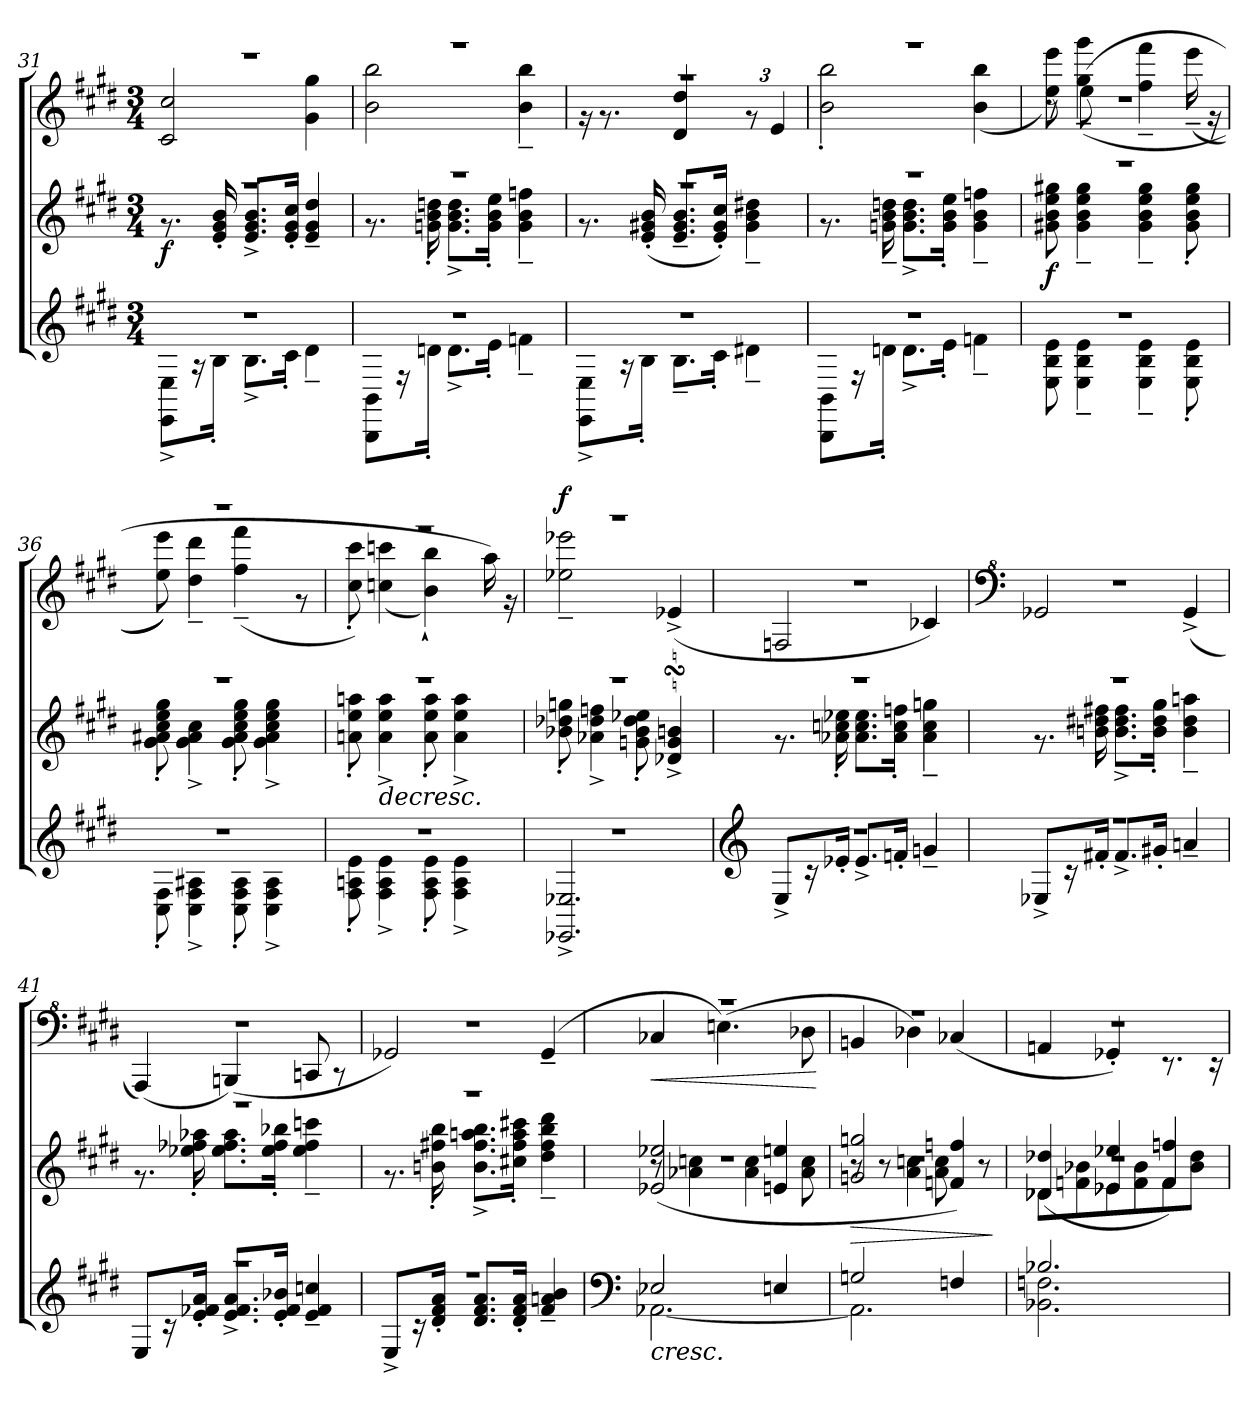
**kern	**kern	**dynam	**kern	**dynam
*part2	*part2	*part2	*part1	*part1
*staff3	*staff2	*staff2/3	*staff1	*staff1
*clefG2	*clefG2	*	*clefG2	*
*k[f#c#g#d#]	*k[f#c#g#d#]	*	*k[f#c#g#d#]	*
*M3/4	*M3/4	*	*M3/4	*
=31	=31	=31	=31	=31
*^	*^	*	*^	*
!	!	!	!	!LO:DY:b	!	!	!
2.r	8EE\^ 8E\^L	2.r	8.r	f	2.r	2c#/ 2cc#/	.
.	16r	.	.	.	.	.	.
.	16B'\Jk	.	16e/' 16g#/' 16b/'	.	.	.	.
.	8.B^\L	.	8.e/^ 8.g#/^ 8.b/^L	.	.	.	.
.	16c#'\Jk	.	16e/' 16g#/' 16cc#/'Jk	.	.	.	.
.	4d#~\	.	4e/~ 4g#/~ 4dd#/~	.	.	4g#\ 4gg#\	.
=32	=32	=32	=32	=32	=32	=32	=32
2.r	8BBB\ 8BB\L	2.r	8.r	.	2.r	2b\ 2bb\	.
.	16r	.	.	.	.	.	.
.	16dn'\Jk	.	16gn\' 16b\' 16ddn\'	.	.	.	.
.	8.d^\L	.	8.g\^ 8.b\^ 8.dd\^L	.	.	.	.
.	16e'\Jk	.	16g\' 16b\' 16ee\'Jk	.	.	.	.
.	4fn~\	.	4g\~ 4b\~ 4ffn\~	.	.	4b\~ 4bb\~	.
=33	=33	=33	=33	=33	=33	=33	=33
2.r	8EE\^ 8E\^L	2.r	8.r	.	2.r	16r	.
.	.	.	.	.	.	8.r	.
.	16r	.	.	.	.	.	.
.	16B'\Jk	.	(<16e/' 16g#X/' 16b/'	.	.	.	.
.	8.B~\L	.	8.e/~ 8.g#/~ 8.b/~L	.	.	4d#/ 4dd#/	.
.	16c#'\Jk	.	16e/' 16g#/' 16cc#/'Jk)	.	.	.	.
*	*	*	*	*	*	*Xbrackettup	*
.	4d#X~\	.	4g#\~ 4b\~ 4dd#X\~	.	.	12r	.
.	.	.	.	.	.	6e/	.
=34	=34	=34	=34	=34	=34	=34	=34
2.r	8BBB\ 8BB\L	2.r	8.r	.	2.r	2b\' 2bb\'	.
.	16r	.	.	.	.	.	.
.	16dn'\Jk	.	16gn\~ 16b\~ 16ddn\~	.	.	.	.
.	8.d^\L	.	8.g\^ 8.b\^ 8.dd\^L	.	.	.	.
.	16e'\Jk	.	16g\' 16b\' 16ee\'Jk	.	.	.	.
.	4fn~\	.	4g\~ 4b\~ 4ffn\~	.	.	(>4b\ 4bb\	.
=35	=35	=35	=35	=35	=35	=35	=35
*	*	*	*	*	*	*^	*
!	!	!	!	!LO:DY:b	!	!	!	!
2.r	8E\ 8B\ 8e\	2.r	8g#X\< 8b\< 8ee\< 8gg#X\<	f	2.r	8ee\ 8eee\)	8r	.
.	4E\~ 4B\~ 4e\~	.	4g#\~ 4b\~ 4ee\~ 4gg#\~	.	.	(>4gg#\~ 4ggg#\~	(<8ee\	.
.	.	.	.	.	.	.	2ryy	.
.	4E\~ 4B\~ 4e\~	.	4g#\~ 4b\~ 4ee\~ 4gg#\~	.	.	4ff#\~ 4fff#\~	.	.
.	8E\' 8B\' 8e\'	.	8g#\' 8b\' 8ee\' 8gg#\'	.	.	(>16eee~\	.	.
.	.	.	.	.	.	16r	.	.
*	*	*	*	*	*	*v	*v	*
=36	=36	=36	=36	=36	=36	=36	=36
2.r	8C#\' 8F#\'	2.r	8g#\' 8a#X\' 8cc#\' 8ee\' 8gg#\'	.	2.r	8ee\ 8eee\))	.
.	4C#\^ 4F#\^ 4A#X\^	.	4g#\^ 4a#\^ 4cc#\^	.	.	4dd#\~ 4ddd#\~	.
.	8C#\' 8F#\' 8A#\'	.	8g#\' 8a#\' 8cc#\' 8ee\' 8gg#\'	.	.	(<4ff#\~ 4fff#\~	.
.	4C#\^ 4F#\^ 4A#\^	.	4g#\^ 4a#\^ 4cc#\^ 4ee\^ 4gg#\^	.	.	.	.
.	.	.	.	.	.	8r	.
=37	=37	=37	=37	=37	=37	=37	=37
2.r	8F#\' 8An\' 8e\'	2.r	8an\' 8ee\' 8aan\'	.	2.r	8cc#\' 8ccc#\')	.
!	!	!	!	!LO:HP:b	!	!	!
.	4F#\^ 4A\^ 4e\^	.	4a\^ 4ee\^ 4aa\^	>	.	(>4ccn\ 4cccn\	.
.	8F#\' 8A\' 8e\'	.	8a\' 8ee\' 8aa\'	.	.	4b\` 4bb\`)	.
.	4F#\^ 4A\^ 4e\^	.	4a\^ 4ee\^ 4aa\^	.	.	.	.
.	.	.	.	.	.	16aa\)	.
.	.	.	.	.	.	16r	.
=38	=38	=38	=38	=38	=38	=38	=38
!	!	!	!	!	!	!	!LO:DY:a
2.r	2.EE-X/^ 2.E-X/^	2.r	8b-X\' 8dd-X\' 8ggn\'	.	2.r	2ee-X\~ 2eee-X\~	f
.	.	.	4a-X\^ 4dd-\^ 4ffn\^	.	.	.	.
.	.	.	8gn\' 8b-\' 8dd-\' 8ee-X\'	.	.	.	.
.	.	.	4d-X/^ 4g/^ 4bn/^	.	.	(>4e-XsSSs^/	.
=39	=39	=39	=39	=39	=39	=39	=39
*clefG2	*	*	*	*	*	*	*
2.r	8E^/L	2.r	8.r	.	2.r	2Fn/	.
.	16r	.	.	.	.	.	.
.	16e-X'/Jk	.	16a-X\' 16ccn\' 16ee-X\'	.	.	.	.
.	8.e-^/L	.	8.a-\ 8.cc\ 8.ee-\L	.	.	.	.
.	16fn'/Jk	.	16a-\' 16cc\' 16ffn\'Jk	.	.	.	.
.	4gn~/	.	4a-\~ 4cc\~ 4ggn\~	.	.	4c-X/)	.
=40	=40	=40	=40	=40	=40	=40	=40
*	*	*	*	*	*clefF^4	*	*
2.r	8E-X^/L	2.r	8.r	.	2.r	2G-X/	.
.	16r	.	.	.	.	.	.
.	16f#X'/Jk	.	16bn\ 16dd#X\ 16ff#X\	.	.	.	.
.	8.f#^/L	.	8.b\^ 8.dd#\^ 8.ff#\^L	.	.	.	.
.	16g#X'/Jk	.	16b\' 16dd#\' 16gg#\'Jk	.	.	.	.
.	4an~/	.	4b\~ 4dd#\~ 4aan\~	.	.	(<4G-^/	.
=41	=41	=41	=41	=41	=41	=41	=41
2.r	8E/L	2.r	8.r	.	2.r	(<4AA/)	.
.	16r	.	.	.	.	.	.
.	16e/' 16f-X/' 16a/'Jk	.	16ee-X\' 16ff-X\' 16aa-X\'	.	.	.	.
.	8.e/^ 8.f-/^ 8.a/^L	.	8.ee-\ 8.ff-\ 8.aa-\L	.	.	(>4BBn/)	.
.	16e/' 16f-/' 16b-X/'Jk	.	16ee-\' 16ff-\' 16bb-X\'Jk	.	.	.	.
.	4e/~ 4f-/~ 4ccn/~	.	4ee-\~ 4ff-\~ 4cccn\~	.	.	8Cn/	.
.	.	.	.	.	.	8r	.
=42	=42	=42	=42	=42	=42	=42	=42
2.r	8E^/L	2.r	8.r	.	2.r	2G-X/)	.
.	16r	.	.	.	.	.	.
.	16d#/' 16f#/' 16a/'Jk	.	16bn\' 16ff#X\' 16bb\'	.	.	.	.
.	8.d#/ 8.f#/ 8.a/L	.	8.b\^ 8.ff#\^ 8.aan\^ 8.bb\^L	.	.	.	.
.	16d#/' 16f#/' 16a/'Jk	.	16cc#X\' 16ff#\' 16aa\' 16ccc#X\'Jk	.	.	.	.
.	4f#/~ 4an/~ 4b/~	.	4dd#\~ 4ff#\~ 4bb\~ 4ddd#\~	.	.	(>4G-~/	.
*	*	*v	*v	*	*	*	*
=43	=43	=43	=43	=43	=43	=43
*clefF4	*	*	*	*	*	*
*	*	*^	*	*	*	*
!	!	!	!	!LO:HP:b=2	!	!	!LO:HP:b
*	*	*	*^	*	*	*	*
2E-X/	[2.AA-X\	2.r	(>2e-X/ 2ee-X/	8r	<	2.r	4c-X/	<
.	.	.	.	4a-X\ 4ccn\	.	.	.	.
.	.	.	.	.	.	.	(>4.en\)	.
.	.	.	.	4a-\ 4cc\	.	.	.	.
4En/	.	.	4en/ 4een/	.	.	.	.	.
.	.	.	.	8a-\ 8cc\	.	.	8d-X\	.
*v	*v	*	*	*	*	*v	*v	*
*	*v	*v	*v	*	*	*
.	.	]	.	[
=44	=44	=44	=44	=44
*^	*	*	*	*
!	!	!	!LO:HP:b	!	!
*	*	*^	*	*^	*
*	*	*	*^	*	*	*	*
2Gn/	2.AA-\]	2.r	2gn/ 2ggn/	8r	>	2.r	4Bn/	.
.	.	.	.	8r	.	.	.	.
.	.	.	.	4a\ 4ccn\	.	.	4d-X\)	.
4Fn/	.	.	4fn/ 4ffn/)	8a\ 8cc\	[	.	(<4c-X/	.
.	.	.	.	8r	.	.	.	.
*v	*v	*	*	*	*	*v	*v	*
*	*v	*v	*v	*	*	*
.	.	]	.	.
=45	=45	=45	=45	=45
*^	*^	*	*^	*
*	*	*	*^	*	*	*	*
2.B-X/	2.BB-X\ 2.Fn\	2.r	(>4d-X/ 4dd-X/	8d-\L	.	2.r	4An/	.
.	.	.	.	8fn\ 8b-X\	.	.	.	.
.	.	.	4e-X/ 4ee-X/	8e-\	.	.	4G-X'/)	.
.	.	.	.	8f\ 8b-\	.	.	.	.
.	.	.	4f/ 4ffn/)	8f\	.	.	8.r	.
.	.	.	.	8b-\ 8dd-\J	.	.	.	.
.	.	.	.	.	.	.	16r	.
*v	*v	*	*	*	*	*v	*v	*
*	*v	*v	*v	*	*	*
=	=	=	=	=
*-	*-	*-	*-	*-
